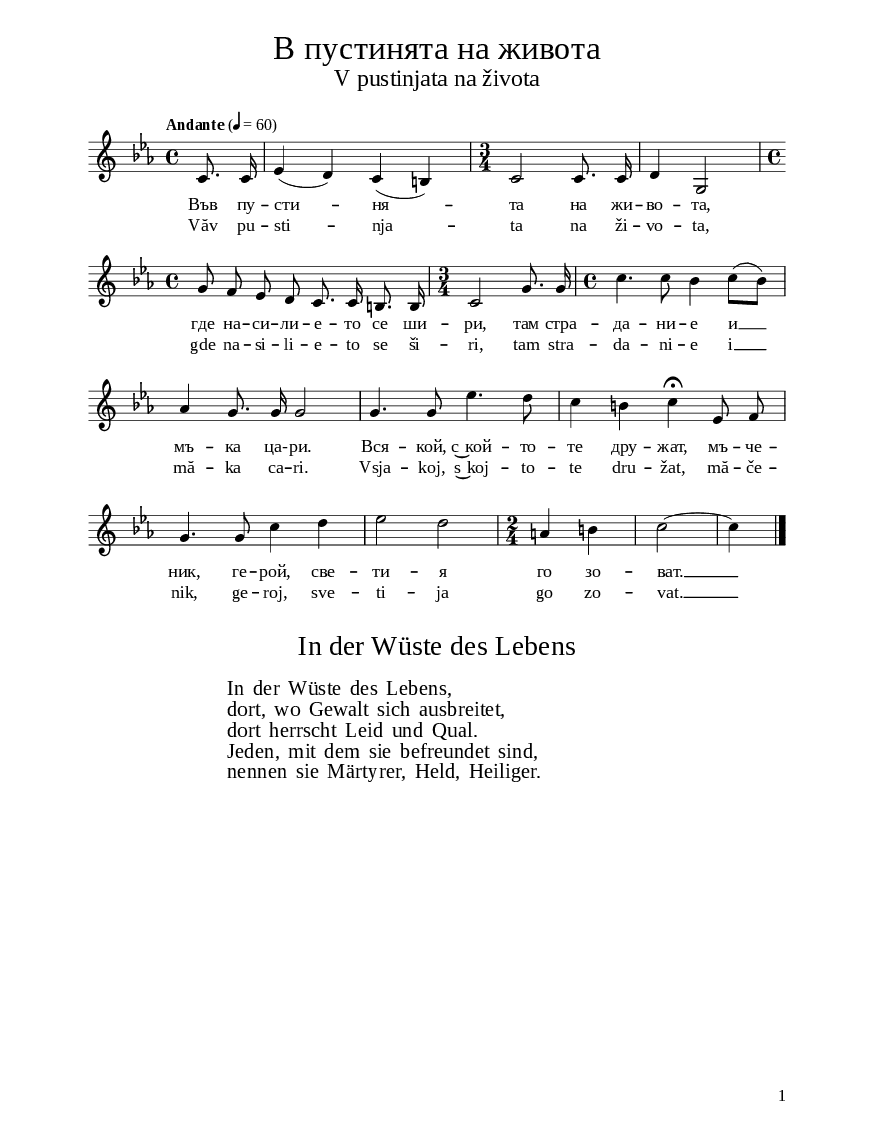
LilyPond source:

\version "2.24.2"

% include paper part and global functions
\include "include/globals.ily"

\bookpart {
  \label #'ref110_2
  \tocItem \markup "В пустинята на живота – V pustinjata na života"
  \include "include/bookpart-paper.ily"
  \score {
    \include "include/score-layout.ily"


    \new Voice \relative c' {

      \clef treble
      \key c \minor
      \time 4/4
      \tempoFunc "Andante" 4 "60"
      \autoBeamOff

      \partial 4

      c8.  c16 | % 2
      es4 (  d4 )  c4 (  b4 ) | % 3
      \time 3/4  | % 3
      c2  c8.  c16 | % 4
      d4  g,2 \break | % 5
      \time 4/4  | % 5
      g'8  f8  es8  d8  c8.
      c16  b8.  b16 | % 6
      \time 3/4  | % 6
      c2  g'8.  g16 | % 7
      \time 4/4  | % 7
      c4.  c8  bes4  c8 ( [
      bes8 ) ] \break | % 8
      as4  g8.  g16  g2 | % 9
      g4.  g8  es'4.  d8 |
      c4  b4  c4 ^\fermata  es,8
      f8 \break | % 11
      g4.  g8  c4  d4 | % 12
      es2  d2 | % 13
      \time 2/4  | % 13
      a4  b4 | % 14
      c2 ~ | % 15
      c4 \bar "|."
    }

    \addlyrics {
      Във пу -- сти -- ня -- та на
      жи -- во -- та, где на -- си -- ли --
      е -- то се ши -- ри, там стра --
      да -- ни -- е и __ мъ -- ка "ца-" --
      ри. Вся -- кой, с~кой -- то -- те
      дру -- жат, мъ -- че -- ник, ге --
      рой, све -- ти -- я го зо -- ват. __}
      \addlyrics {
        Văv pu -- sti -- nja -- ta na
        ži -- vo -- ta, gde na -- si -- li --
        e -- to se ši -- ri, tam stra --
        da -- ni -- e i __ mă -- ka ca --
        ri. Vsja -- koj, s~koj -- to -- te
        dru -- žat, mă -- če -- nik, ge --
        roj, sve -- ti -- ja go zo -- vat. __}

        \header {
          title = \titleFunc "В пустинята на живота" "V pustinjata na života"
        }

        \midi{}

      } % score

      %\markup \dc-one "D.C. al Fine"


      % include foreign translation(s) of the song

      %\pageBreak
      \version "2.24.2"

\markup \fill-line { \fontsize #deTitleFontSize "In der Wüste des Lebens" }
\markup \null
\markup \null
\markup \fontsize #deCoupletFontSize {
  \hspace #12
  \override #`(baseline-skip . ,deCoupletBaselineSkip)

  \column {
  \line { " "  In der Wüste des Lebens,}

 \line { " " dort, wo Gewalt sich ausbreitet,}

 \line { " " dort herrscht Leid und Qual.}

 \line { " " Jeden, mit dem sie befreundet sind,}

 \line { " " nennen sie Märtyrer, Held, Heiliger.}

    }


}


    } % bookpart
